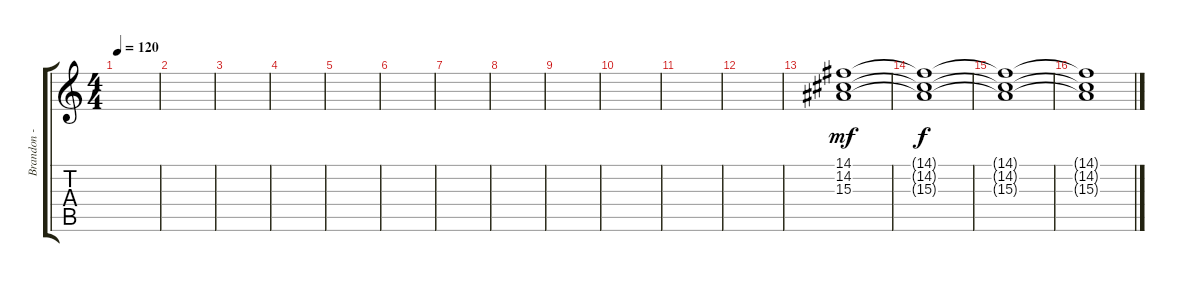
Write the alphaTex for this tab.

\track ("Brandon - Organ" "Brandon - ") {instrument drawbarorgan}
\staff {score tabs}
\tuning (E4 B3 G3 D3 A2 E2) {hide}
\ts (4 4)
\tempo 120
\clef g2
\ks c
|
|
|
|
|
|
|
|
|
|
|
|
(14.1 14.2 15.3).1{dy mf} |
(14.1{t} 14.2{t} 15.3{t}).1{dy f} |
(14.1{t} 14.2{t} 15.3{t}).1 |
(14.1{t} 14.2{t} 15.3{t}).1
